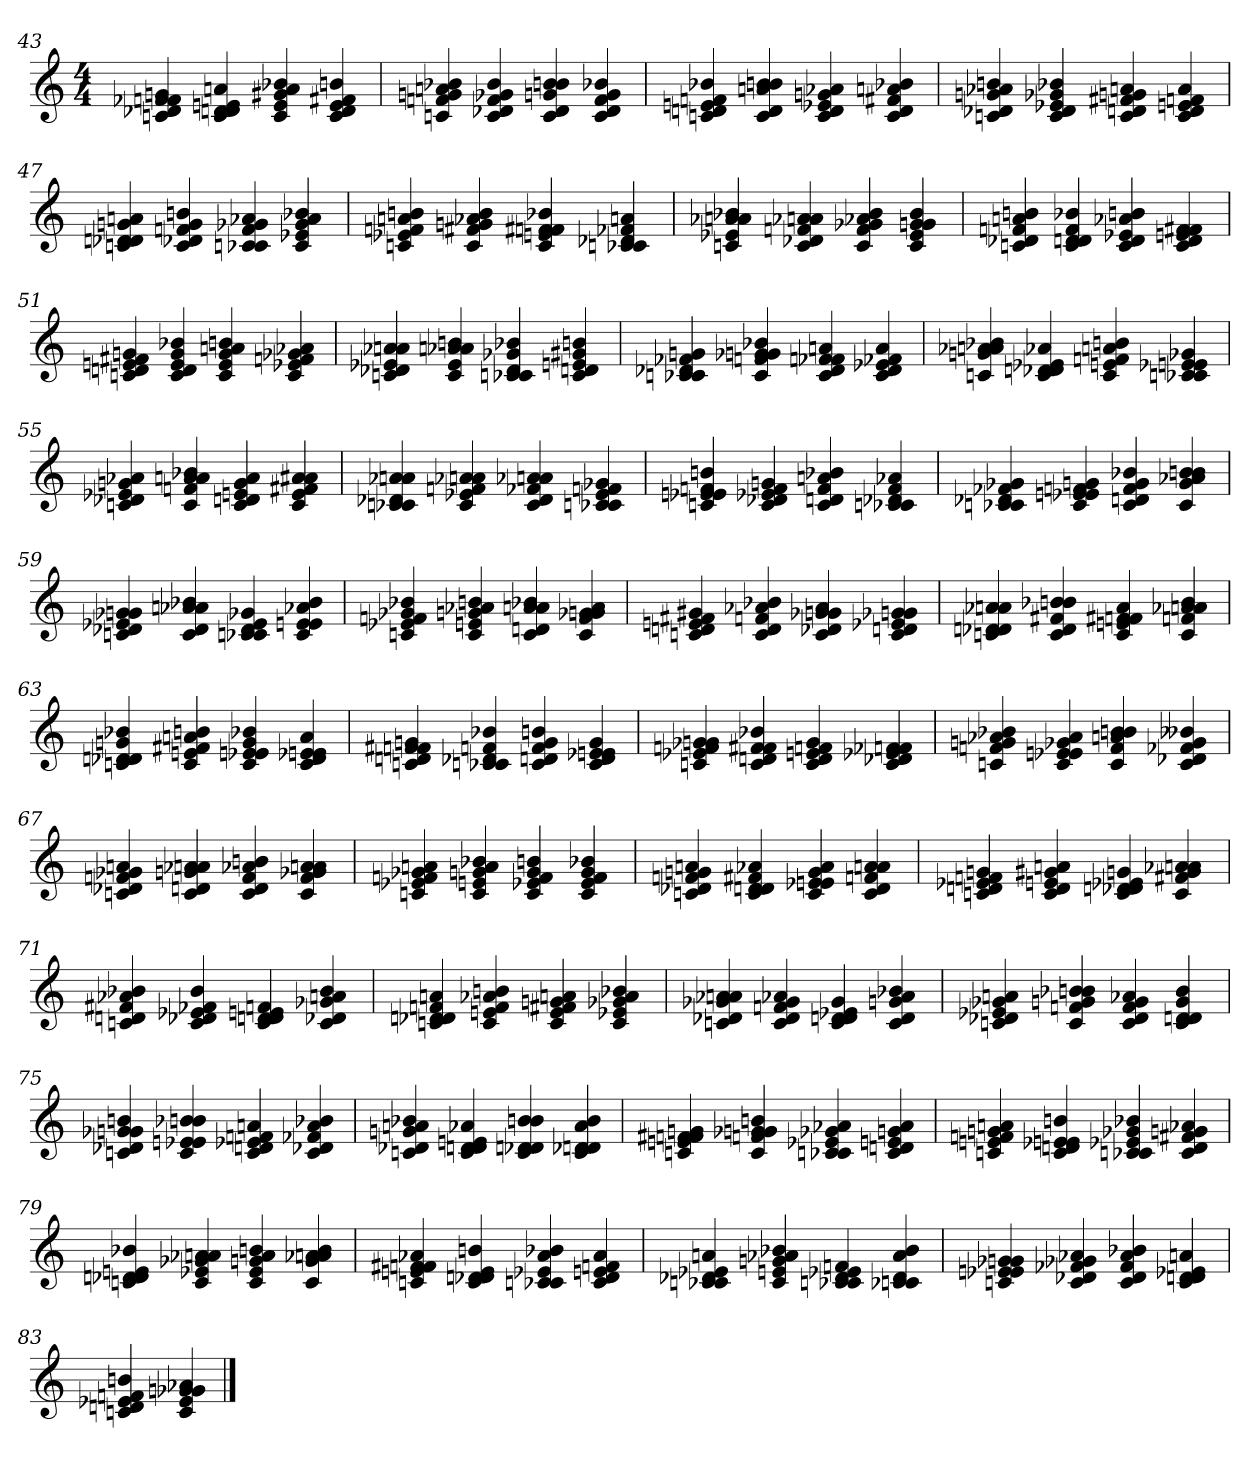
**kern
*part1
*staff1
!!LO:LB:g=z
*clefG2
*k[]
*M4/4
=43
4cn/ 4d-X/ 4f-X/ 4fn/ 4gn/
4c/ 4d-/ 4dn/ 4en/ 4an/
4c/ 4e/ 4g#X/ 4a/ 4b-X/
4c/ 4d/ 4e/ 4f#X/ 4bn/
=44
4cn/ 4fn/ 4gn/ 4an/ 4b-X/
4c/ 4d-X/ 4f/ 4g-X/ 4b-/
4c/ 4d-/ 4gn/ 4b-/ 4bn/
4c/ 4d-/ 4f/ 4g/ 4b-X/
=45
4cn/ 4dn/ 4en/ 4fn/ 4b-X/
4c/ 4d/ 4an/ 4b-/ 4bn/
4c/ 4d/ 4e-X/ 4gn/ 4a-X/
4c/ 4d/ 4f#X/ 4an/ 4b-X/
!!LO:LB:g=z
=46
4cn/ 4d-X/ 4gn/ 4a-X/ 4bn/
4c/ 4d-/ 4e-X/ 4g-X/ 4b-X/
4c/ 4dn/ 4f#X/ 4gn/ 4an/
4c/ 4d/ 4en/ 4fn/ 4a/
=47
4cn/ 4d-X/ 4dn/ 4gn/ 4an/
4c/ 4d-X/ 4fn/ 4g/ 4bn/
4c-X/ 4cn/ 4f/ 4g-X/ 4a-X/
4c/ 4e-X/ 4g-/ 4a-/ 4b-X/
=48
4cn/ 4e-X/ 4fn/ 4an/ 4bn/
4c/ 4f#X/ 4gn/ 4a-X/ 4b/
4c/ 4en/ 4fn/ 4f#X/ 4b-X/
4c-X/ 4cn/ 4d-X/ 4f-X/ 4an/
!!LO:LB:g=z
=49
4cn/ 4e-X/ 4a-X/ 4an/ 4b-X/
4c/ 4d-X/ 4fn/ 4a-X/ 4an/
4c/ 4f/ 4g-X/ 4a-X/ 4b-/
4c/ 4e-/ 4g-/ 4gn/ 4b-/
=50
4cn/ 4d-X/ 4fn/ 4an/ 4bn/
4c/ 4d-/ 4dn/ 4f/ 4b-X/
4c/ 4d/ 4e-X/ 4a-X/ 4bn/
4c/ 4d/ 4en/ 4f/ 4f#X/
=51
4cn/ 4dn/ 4en/ 4f#X/ 4gn/
4c/ 4d/ 4e/ 4g/ 4b-X/
4c/ 4e/ 4g/ 4an/ 4bn/
4c/ 4e-X/ 4fn/ 4g-X/ 4a-X/
!!LO:LB:g=z
=52
4cn/ 4d-X/ 4e-X/ 4a-X/ 4an/
4c/ 4e-/ 4a-X/ 4an/ 4bn/
4c-X/ 4cn/ 4d-/ 4g-X/ 4b-X/
4c/ 4dn/ 4en/ 4g#X/ 4bn/
=53
4c-X/ 4cn/ 4d-X/ 4f-X/ 4gn/
4c/ 4fn/ 4g-X/ 4gn/ 4b-X/
4c/ 4d-/ 4f-X/ 4fn/ 4an/
4c/ 4d-/ 4e-X/ 4f-X/ 4a/
=54
4cn/ 4gn/ 4a-X/ 4an/ 4b-X/
4c/ 4d-X/ 4dn/ 4e-X/ 4a-X/
4c/ 4en/ 4fn/ 4an/ 4bn/
4c-X/ 4cn/ 4e-X/ 4en/ 4g-X/
!!LO:LB:g=z
=55
4cn/ 4d-X/ 4e-X/ 4gn/ 4a-X/
4c/ 4fn/ 4a-/ 4an/ 4b-X/
4c/ 4dn/ 4en/ 4g/ 4a/
4c/ 4e/ 4f#X/ 4a/ 4a#X/
=56
4c-X/ 4cn/ 4d-X/ 4a-X/ 4an/
4c/ 4e-X/ 4fn/ 4a-X/ 4an/
4c/ 4d-/ 4f-X/ 4a-X/ 4an/
4c-X/ 4cn/ 4e-/ 4fn/ 4g-X/
=57
4cn/ 4e-X/ 4en/ 4fn/ 4bn/
4c/ 4d-X/ 4e-X/ 4f/ 4gn/
4c/ 4dn/ 4f/ 4an/ 4b-X/
4c-X/ 4cn/ 4d-X/ 4f/ 4a-X/
!!LO:LB:g=z
=58
4c-X/ 4cn/ 4d-X/ 4f-X/ 4g-X/
4c/ 4e-X/ 4en/ 4fn/ 4gn/
4c/ 4dn/ 4f/ 4g/ 4b-X/
4c/ 4g/ 4a-X/ 4b-/ 4bn/
=59
4cn/ 4d-X/ 4e-X/ 4g-X/ 4gn/
4c/ 4d-/ 4a-X/ 4an/ 4b-X/
4c-X/ 4cn/ 4d-/ 4e-/ 4g-X/
4c/ 4e-/ 4en/ 4a-X/ 4b-/
=60
4cn/ 4e-X/ 4fn/ 4g-X/ 4b-X/
4c/ 4en/ 4gn/ 4a-X/ 4bn/
4c/ 4dn/ 4a-/ 4an/ 4b-X/
4c/ 4f/ 4g-X/ 4gn/ 4a/
!!LO:LB:g=z
=61
4cn/ 4dn/ 4en/ 4f#X/ 4g#X/
4c/ 4d/ 4fn/ 4a-X/ 4b-X/
4c/ 4d-X/ 4g-X/ 4gn/ 4a-/
4c/ 4dn/ 4e-X/ 4g-X/ 4gn/
=62
4cn/ 4d-X/ 4dn/ 4a-X/ 4an/
4c/ 4d/ 4f#X/ 4b-X/ 4bn/
4c/ 4en/ 4fn/ 4f#X/ 4a/
4c/ 4fn/ 4a-X/ 4an/ 4b/
=63
4cn/ 4d-X/ 4dn/ 4gn/ 4b-X/
4c/ 4en/ 4f#X/ 4an/ 4bn/
4c/ 4e-X/ 4en/ 4g/ 4b-X/
4c/ 4d/ 4e-X/ 4en/ 4a/
!!LO:PB:g=z
=64
4cn/ 4dn/ 4fn/ 4f#X/ 4gn/
4c-X/ 4cn/ 4d-X/ 4fn/ 4b-X/
4c/ 4dn/ 4f/ 4g/ 4bn/
4c/ 4d/ 4e-X/ 4en/ 4g/
=65
4cn/ 4e-X/ 4fn/ 4g-X/ 4gn/
4c/ 4dn/ 4f/ 4f#X/ 4b-X/
4c/ 4d/ 4en/ 4fn/ 4g/
4c/ 4d-X/ 4e-X/ 4f-X/ 4fn/
=66
4cn/ 4fn/ 4gn/ 4a-X/ 4b-X/
4c/ 4e-X/ 4en/ 4g-X/ 4a-/
4c/ 4f/ 4an/ 4b-/ 4bn/
4c/ 4d-X/ 4f-X/ 4g-/ 4b--X/
!!LO:LB:g=z
=67
4cn/ 4d-X/ 4fn/ 4g-X/ 4an/
4c/ 4dn/ 4gn/ 4a-X/ 4an/
4c/ 4d/ 4f/ 4a-X/ 4bn/
4c/ 4f/ 4g-X/ 4a-/ 4an/
=68
4cn/ 4e-X/ 4fn/ 4g-X/ 4an/
4c/ 4en/ 4gn/ 4a/ 4b-X/
4c/ 4e-X/ 4f/ 4g/ 4bn/
4c/ 4e-/ 4f/ 4g/ 4b-X/
=69
4cn/ 4d-X/ 4fn/ 4gn/ 4an/
4c/ 4d-/ 4dn/ 4f#X/ 4a-X/
4c/ 4e-X/ 4en/ 4g/ 4a-/
4c/ 4d/ 4fn/ 4a-/ 4an/
!!LO:LB:g=z
=70
4cn/ 4dn/ 4e-X/ 4fn/ 4gn/
4c/ 4d/ 4en/ 4g#X/ 4an/
4c/ 4d-X/ 4dn/ 4e-X/ 4gn/
4c/ 4f#X/ 4g/ 4a-X/ 4an/
=71
4cn/ 4dn/ 4f#X/ 4a-X/ 4b-X/
4c/ 4d-X/ 4e-X/ 4f-X/ 4b-/
4c/ 4d-/ 4dn/ 4en/ 4fn/
4c/ 4d-X/ 4g-X/ 4an/ 4b-/
=72
4cn/ 4d-X/ 4dn/ 4fn/ 4an/
4c/ 4en/ 4f/ 4a-X/ 4bn/
4c/ 4e/ 4f#X/ 4gn/ 4an/
4c/ 4e-X/ 4g-X/ 4a/ 4b-X/
!!LO:LB:g=z
=73
4cn/ 4d-X/ 4g-X/ 4a-X/ 4an/
4c/ 4d-/ 4fn/ 4g-/ 4a-X/
4c/ 4d-/ 4dn/ 4e-X/ 4g-/
4c/ 4d/ 4gn/ 4a-/ 4b-X/
=74
4cn/ 4d-X/ 4e-X/ 4g-X/ 4an/
4c/ 4fn/ 4gn/ 4b-X/ 4bn/
4c/ 4d-/ 4f/ 4g/ 4a-X/
4c/ 4d-/ 4dn/ 4g/ 4b/
=75
4cn/ 4d-X/ 4g-X/ 4gn/ 4bn/
4c/ 4e-X/ 4en/ 4b-X/ 4bn/
4c/ 4dn/ 4e-X/ 4fn/ 4an/
4c/ 4d-X/ 4f-X/ 4a/ 4b-X/
!!LO:LB:g=z
=76
4cn/ 4d-X/ 4gn/ 4an/ 4b-X/
4c/ 4d-/ 4dn/ 4en/ 4a-X/
4c/ 4d-X/ 4dn/ 4b-/ 4bn/
4c/ 4d-X/ 4dn/ 4a-/ 4b/
=77
4cn/ 4en/ 4fn/ 4f#X/ 4gn/
4c/ 4fn/ 4g-X/ 4gn/ 4bn/
4c-X/ 4cn/ 4e-X/ 4g-X/ 4a-X/
4c/ 4dn/ 4en/ 4gn/ 4a-/
=78
4cn/ 4en/ 4fn/ 4gn/ 4an/
4c/ 4dn/ 4e-X/ 4en/ 4bn/
4c-X/ 4cn/ 4e-X/ 4g-X/ 4b-X/
4c/ 4d/ 4f#X/ 4gn/ 4a-X/
!!LO:LB:g=z
=79
4cn/ 4d-X/ 4dn/ 4en/ 4b-X/
4c/ 4e-X/ 4g-X/ 4a-X/ 4an/
4c/ 4e-/ 4gn/ 4a/ 4bn/
4c/ 4g/ 4a-X/ 4an/ 4b/
=80
4cn/ 4en/ 4fn/ 4f#X/ 4a-X/
4c/ 4d-X/ 4dn/ 4e/ 4bn/
4c-X/ 4cn/ 4e-X/ 4a-/ 4b-X/
4c/ 4d/ 4en/ 4fn/ 4a-/
=81
4c-X/ 4cn/ 4d-X/ 4e-X/ 4an/
4c/ 4en/ 4gn/ 4a-X/ 4b-X/
4c-X/ 4cn/ 4d-/ 4e-X/ 4fn/
4c-X/ 4cn/ 4d-/ 4a-/ 4b-/
!!LO:LB:g=z
=82
4cn/ 4e-X/ 4en/ 4g-X/ 4gn/
4c/ 4d-X/ 4f-X/ 4g-X/ 4a-X/
4c/ 4d-/ 4f-/ 4a-/ 4b-X/
4c/ 4d-/ 4dn/ 4e-X/ 4an/
=83
4cn/ 4dn/ 4e-X/ 4fn/ 4bn/
4c/ 4e-/ 4g-X/ 4gn/ 4a-X/
==
*-
